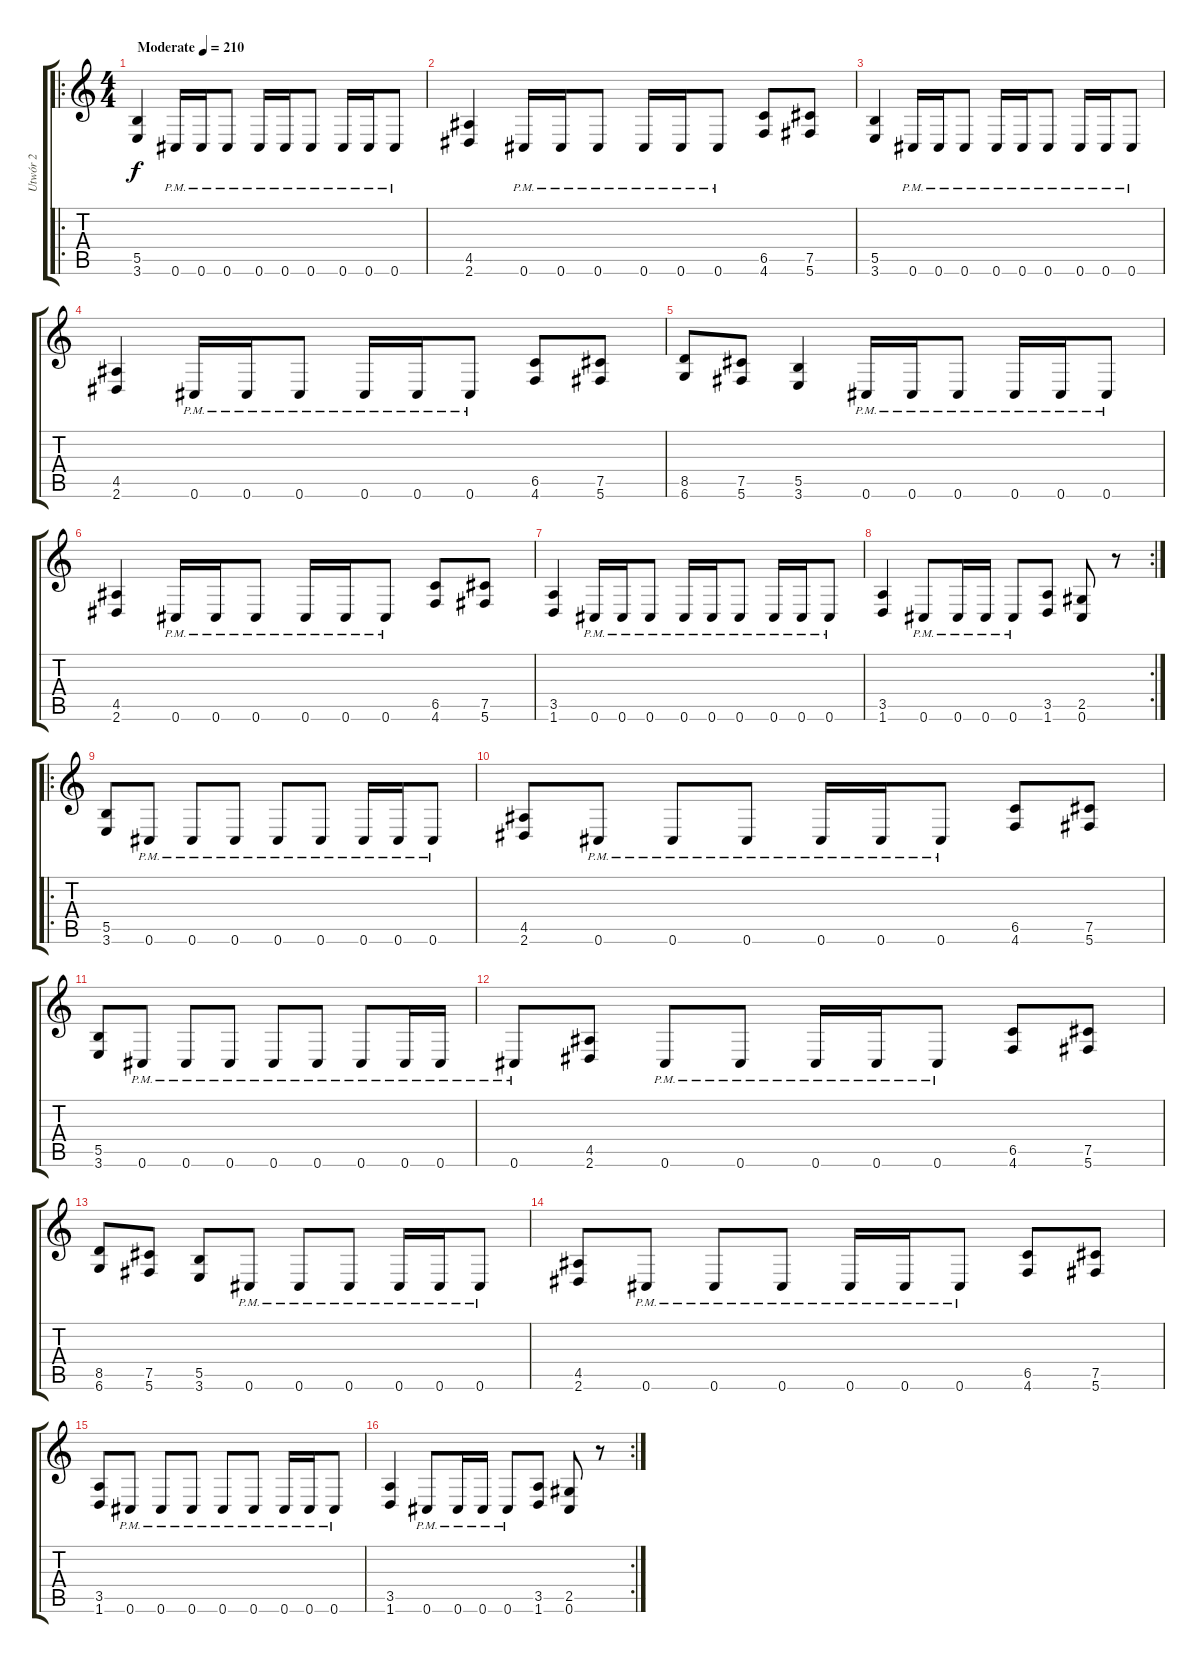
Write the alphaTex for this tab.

\track ("Utwór 2" "Utwór 2") {instrument distortionguitar}
\staff {score tabs}
\tuning (Db4 Ab3 E3 B2 Gb2 Db2) {hide}
\ro
\ts (4 4)
\tempo (210 "Moderate")
\clef g2
\ks c
(5.5 3.6).4{dy f instrument distortionguitar} 0.6{pm}.16 0.6{pm}.16 0.6{pm}.8 0.6{pm}.16 0.6{pm}.16 0.6{pm}.8 0.6{pm}.16 0.6{pm}.16 0.6{pm}.8 |
(4.5 2.6).4 0.6{pm}.16 0.6{pm}.16 0.6{pm}.8 0.6{pm}.16 0.6{pm}.16 0.6{pm}.8 (6.5 4.6).8 (7.5 5.6).8 |
(5.5 3.6).4 0.6{pm}.16 0.6{pm}.16 0.6{pm}.8 0.6{pm}.16 0.6{pm}.16 0.6{pm}.8 0.6{pm}.16 0.6{pm}.16 0.6{pm}.8 |
(4.5 2.6).4 0.6{pm}.16 0.6{pm}.16 0.6{pm}.8 0.6{pm}.16 0.6{pm}.16 0.6{pm}.8 (6.5 4.6).8 (7.5 5.6).8 |
(8.5 6.6).8 (7.5 5.6).8 (5.5 3.6).4 0.6{pm}.16 0.6{pm}.16 0.6{pm}.8 0.6{pm}.16 0.6{pm}.16 0.6{pm}.8 |
(4.5 2.6).4 0.6{pm}.16 0.6{pm}.16 0.6{pm}.8 0.6{pm}.16 0.6{pm}.16 0.6{pm}.8 (6.5 4.6).8 (7.5 5.6).8 |
(3.5 1.6).4 0.6{pm}.16 0.6{pm}.16 0.6{pm}.8 0.6{pm}.16 0.6{pm}.16 0.6{pm}.8 0.6{pm}.16 0.6{pm}.16 0.6{pm}.8 |
\rc 2
(3.5 1.6).4 0.6{pm}.8 0.6{pm}.16 0.6{pm}.16 0.6{pm}.8 (3.5 1.6).8 (2.5 0.6).8 r.8 |
\ro
(5.5 3.6).8 0.6{pm}.8 0.6{pm}.8 0.6{pm}.8 0.6{pm}.8 0.6{pm}.8 0.6{pm}.16 0.6{pm}.16 0.6{pm}.8 |
(4.5 2.6).8 0.6{pm}.8 0.6{pm}.8 0.6{pm}.8 0.6{pm}.16 0.6{pm}.16 0.6{pm}.8 (6.5 4.6).8 (7.5 5.6).8 |
(5.5 3.6).8 0.6{pm}.8 0.6{pm}.8 0.6{pm}.8 0.6{pm}.8 0.6{pm}.8 0.6{pm}.8 0.6{pm}.16 0.6{pm}.16 |
0.6{pm}.8 (4.5 2.6).8 0.6{pm}.8 0.6{pm}.8 0.6{pm}.16 0.6{pm}.16 0.6{pm}.8 (6.5 4.6).8 (7.5 5.6).8 |
(8.5 6.6).8 (7.5 5.6).8 (5.5 3.6).8 0.6{pm}.8 0.6{pm}.8 0.6{pm}.8 0.6{pm}.16 0.6{pm}.16 0.6{pm}.8 |
(4.5 2.6).8 0.6{pm}.8 0.6{pm}.8 0.6{pm}.8 0.6{pm}.16 0.6{pm}.16 0.6{pm}.8 (6.5 4.6).8 (7.5 5.6).8 |
(3.5 1.6).8 0.6{pm}.8 0.6{pm}.8 0.6{pm}.8 0.6{pm}.8 0.6{pm}.8 0.6{pm}.16 0.6{pm}.16 0.6{pm}.8 |
\rc 2
(3.5 1.6).4 0.6{pm}.8 0.6{pm}.16 0.6{pm}.16 0.6{pm}.8 (3.5 1.6).8 (2.5 0.6).8 r.8
